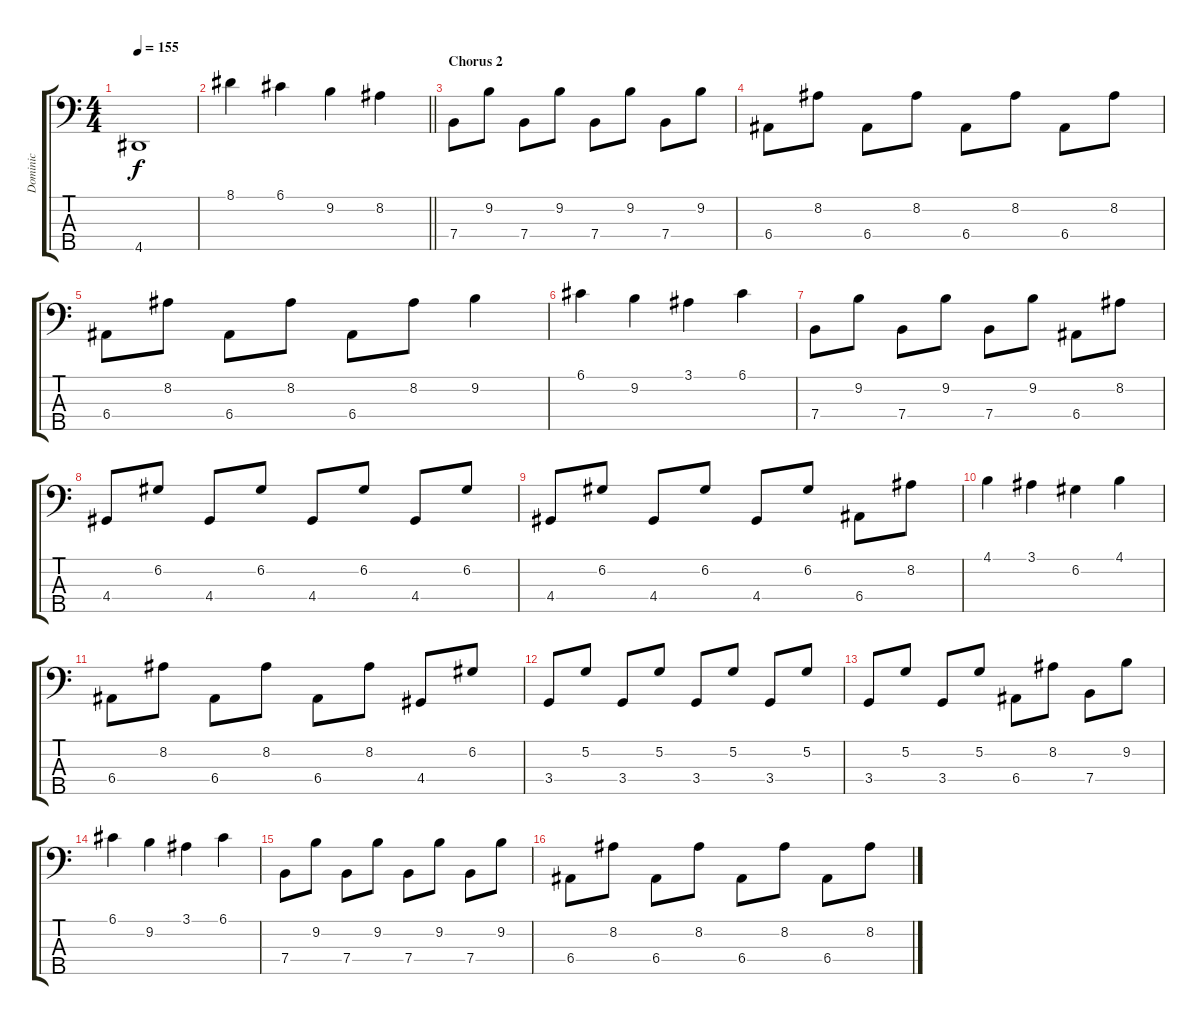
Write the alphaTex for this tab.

\track ("Dominic" "Dominic") {instrument electricbassfinger}
\staff {score tabs}
\tuning (G2 D2 A1 E1 B0) {hide}
\ts (4 4)
\tempo 155
\clef f4
\ks c
4.5.1{dy f} |
\barLineRight lightlight
8.1.4 6.1.4 9.2.4 8.2.4 |
\section ("" "Chorus 2")
7.4.8 9.2.8 7.4.8 9.2.8 7.4.8 9.2.8 7.4.8 9.2.8 |
6.4.8 8.2.8 6.4.8 8.2.8 6.4.8 8.2.8 6.4.8 8.2.8 |
6.4.8 8.2.8 6.4.8 8.2.8 6.4.8 8.2.8 9.2.4 |
6.1.4 9.2.4 3.1.4 6.1.4 |
7.4.8 9.2.8 7.4.8 9.2.8 7.4.8 9.2.8 6.4.8 8.2.8 |
4.4.8 6.2.8 4.4.8 6.2.8 4.4.8 6.2.8 4.4.8 6.2.8 |
4.4.8 6.2.8 4.4.8 6.2.8 4.4.8 6.2.8 6.4.8 8.2.8 |
4.1.4 3.1.4 6.2.4 4.1.4 |
6.4.8 8.2.8 6.4.8 8.2.8 6.4.8 8.2.8 4.4.8 6.2.8 |
3.4.8 5.2.8 3.4.8 5.2.8 3.4.8 5.2.8 3.4.8 5.2.8 |
3.4.8 5.2.8 3.4.8 5.2.8 6.4.8 8.2.8 7.4.8 9.2.8 |
6.1.4 9.2.4 3.1.4 6.1.4 |
7.4.8 9.2.8 7.4.8 9.2.8 7.4.8 9.2.8 7.4.8 9.2.8 |
6.4.8 8.2.8 6.4.8 8.2.8 6.4.8 8.2.8 6.4.8 8.2.8
